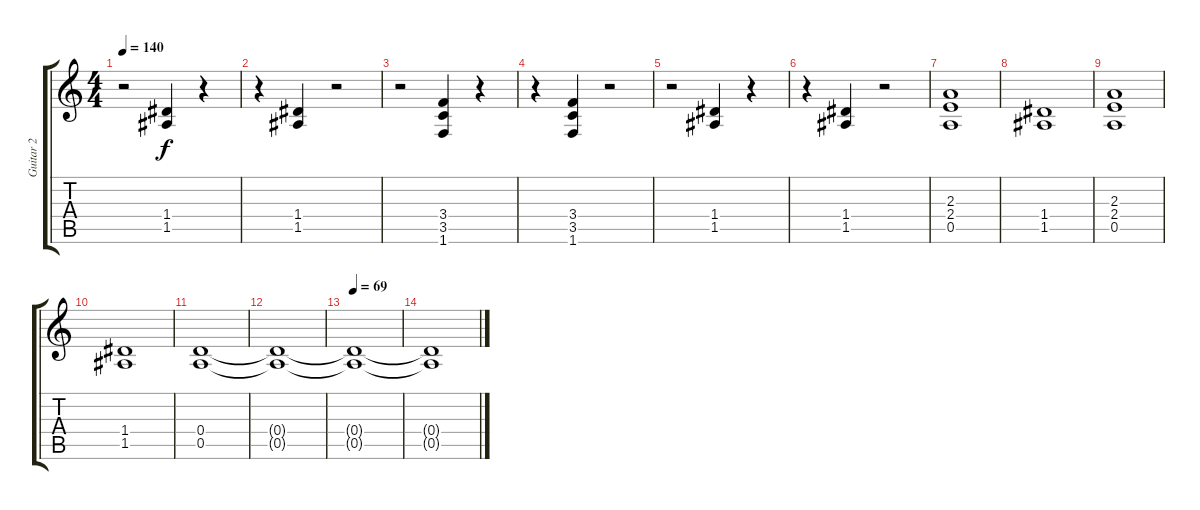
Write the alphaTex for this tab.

\track ("Guitar 2" "Guitar 2") {instrument distortionguitar}
\staff {score tabs}
\tuning (E4 B3 G3 D3 A2 E2) {hide}
\ts (4 4)
\tempo 140
\clef g2
\ks c
r.2{dy f} (1.4 1.5).4 r.4 |
r.4 (1.4 1.5).4 r.2 |
r.2 (3.4 3.5 1.6).4 r.4 |
r.4 (3.4 3.5 1.6).4 r.2 |
r.2 (1.4 1.5).4 r.4 |
r.4 (1.4 1.5).4 r.2 |
(2.3 2.4 0.5).1 |
(1.4 1.5).1 |
(2.3 2.4 0.5).1 |
(1.4 1.5).1 |
(0.4 0.5).1 |
(0.4{t} 0.5{t}).1 |
\tempo 69
(0.4{t} 0.5{t}).1 |
(0.4{t} 0.5{t}).1
